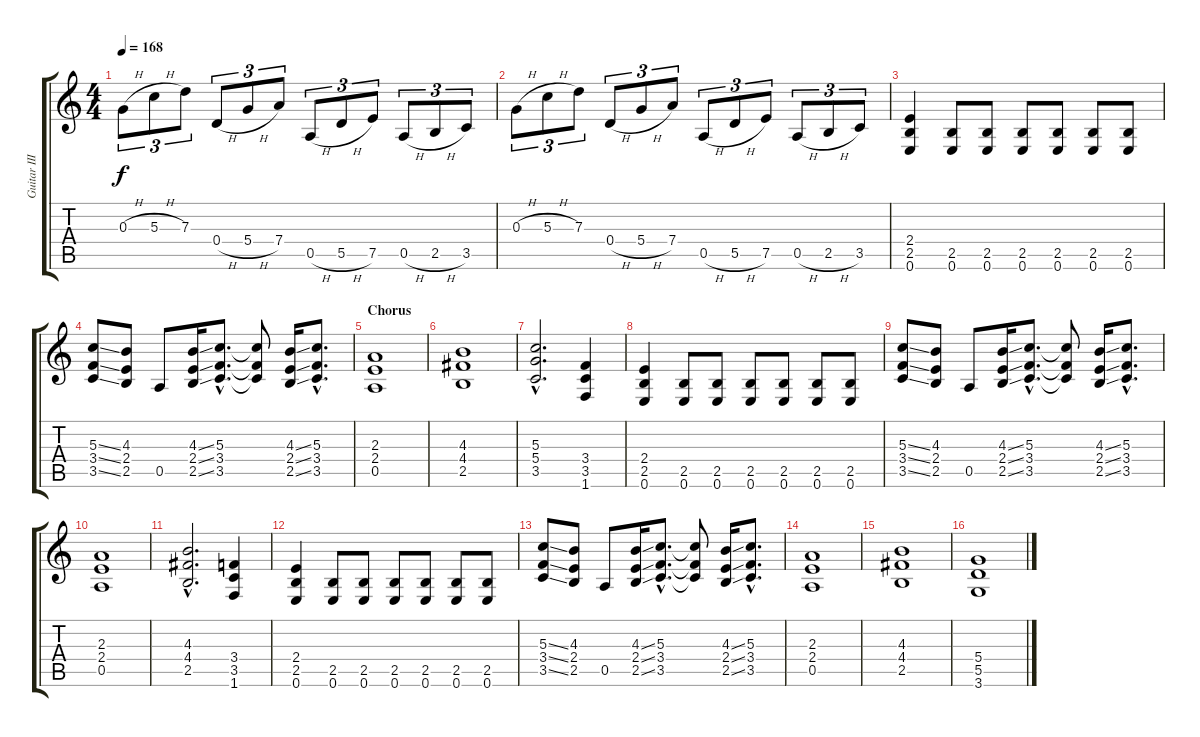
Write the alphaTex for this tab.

\track ("Guitar III" "Guitar III") {instrument distortionguitar}
\staff {score tabs}
\tuning (E4 B3 G3 D3 A2 E2) {hide}
\ts (4 4)
\tempo 168
\clef g2
\ks c
0.3{h}.8{tu (3 2) dy f} 5.3{h}.8{tu (3 2)} 7.3.8{tu (3 2)} 0.4{h}.8{tu (3 2)} 5.4{h}.8{tu (3 2)} 7.4.8{tu (3 2)} 0.5{h}.8{tu (3 2)} 5.5{h}.8{tu (3 2)} 7.5.8{tu (3 2)} 0.5{h}.8{tu (3 2)} 2.5{h}.8{tu (3 2)} 3.5.8{tu (3 2)} |
0.3{h}.8{tu (3 2)} 5.3{h}.8{tu (3 2)} 7.3.8{tu (3 2)} 0.4{h}.8{tu (3 2)} 5.4{h}.8{tu (3 2)} 7.4.8{tu (3 2)} 0.5{h}.8{tu (3 2)} 5.5{h}.8{tu (3 2)} 7.5.8{tu (3 2)} 0.5{h}.8{tu (3 2)} 2.5{h}.8{tu (3 2)} 3.5.8{tu (3 2)} |
(2.4 2.5 0.6).4 (2.5 0.6).8 (2.5 0.6).8 (2.5 0.6).8 (2.5 0.6).8 (2.5 0.6).8 (2.5 0.6).8 |
(5.3{ss} 3.4{ss} 3.5{ss}).8 (4.3 2.4 2.5).8 0.5.8 (4.3{ss} 2.4{ss} 2.5{ss}).16 (5.3{hac} 3.4{hac} 3.5{hac}).8{d} (5.3{t} 3.4{t} 3.5{t}).8 (4.3{ss} 2.4{ss} 2.5{ss}).16 (5.3{hac} 3.4{hac} 3.5{hac}).8{d} |
\section ("" "Chorus")
(2.3 2.4 0.5).1 |
(4.3 4.4 2.5).1 |
(5.3{hac} 5.4{hac} 3.5{hac}).2{d} (3.4 3.5 1.6).4 |
(2.4 2.5 0.6).4 (2.5 0.6).8 (2.5 0.6).8 (2.5 0.6).8 (2.5 0.6).8 (2.5 0.6).8 (2.5 0.6).8 |
(5.3{ss} 3.4{ss} 3.5{ss}).8 (4.3 2.4 2.5).8 0.5.8 (4.3{ss} 2.4{ss} 2.5{ss}).16 (5.3{hac} 3.4{hac} 3.5{hac}).8{d} (5.3{t} 3.4{t} 3.5{t}).8 (4.3{ss} 2.4{ss} 2.5{ss}).16 (5.3{hac} 3.4{hac} 3.5{hac}).8{d} |
(2.3 2.4 0.5).1 |
(4.3{hac} 4.4{hac} 2.5{hac}).2{d} (3.4 3.5 1.6).4 |
(2.4 2.5 0.6).4 (2.5 0.6).8 (2.5 0.6).8 (2.5 0.6).8 (2.5 0.6).8 (2.5 0.6).8 (2.5 0.6).8 |
(5.3{ss} 3.4{ss} 3.5{ss}).8 (4.3 2.4 2.5).8 0.5.8 (4.3{ss} 2.4{ss} 2.5{ss}).16 (5.3{hac} 3.4{hac} 3.5{hac}).8{d} (5.3{t} 3.4{t} 3.5{t}).8 (4.3{ss} 2.4{ss} 2.5{ss}).16 (5.3{hac} 3.4{hac} 3.5{hac}).8{d} |
(2.3 2.4 0.5).1 |
(4.3 4.4 2.5).1 |
(5.4 5.5 3.6).1
